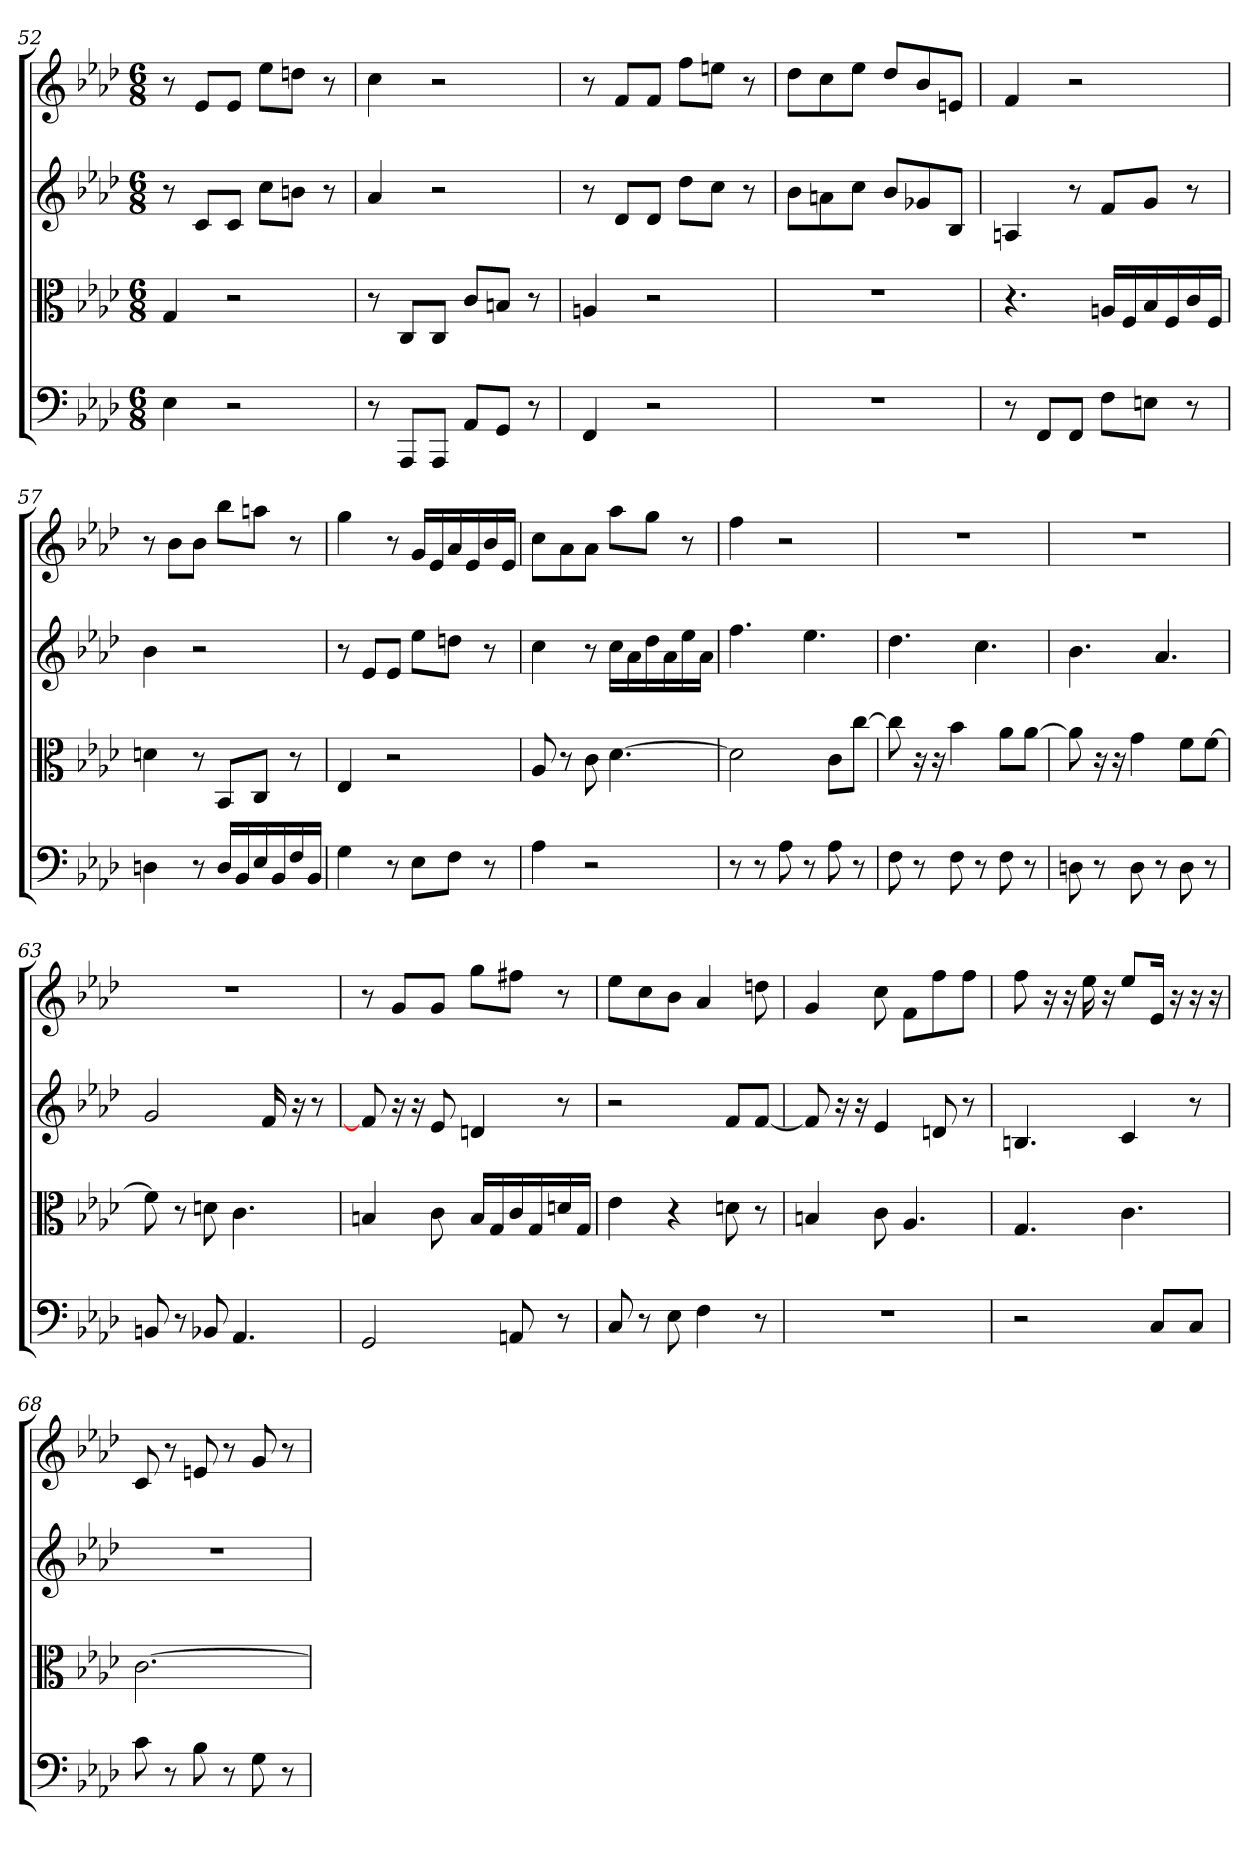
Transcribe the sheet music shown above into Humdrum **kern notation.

**kern	**kern	**kern	**kern
*part4	*part3	*part2	*part1
*staff4	*staff3	*staff2	*staff1
*clefF4	*clefC3	*clefG2	*clefG2
*k[b-e-a-d-]	*k[b-e-a-d-]	*k[b-e-a-d-]	*k[b-e-a-d-]
*A-:	*A-:	*A-:	*A-:
*M6/8	*M6/8	*M6/8	*M6/8
=52	=52	=52	=52
4E-	4G	8r	8r
.	.	8c/L	8e-/L
2r	2r	8c/J	8e-/J
.	.	8cc\L	8ee-\L
.	.	8bn\J	8ddn\J
.	.	8r	8r
=53	=53	=53	=53
8r	8r	4a-	4cc
8AAA-/L	8C/L	.	.
8AAA-/J	8C/J	2r	2r
8AA-/L	8c/L	.	.
8GG/J	8Bn/J	.	.
8r	8r	.	.
=54	=54	=54	=54
4FF	4An	8r	8r
.	.	8d-/L	8f/L
2r	2r	8d-/J	8f/J
.	.	8dd-\L	8ff\L
.	.	8cc\J	8een\J
.	.	8r	8r
=55	=55	=55	=55
2.r	2.r	8b-\L	8dd-\L
.	.	8an\	8cc\
.	.	8cc\J	8ee-\J
.	.	8b-/L	8dd-/L
.	.	8g-X/	8b-/
.	.	8B-/J	8en/J
=56	=56	=56	=56
8r	4.r	4An	4f
8FF/L	.	.	.
8FF/J	.	8r	2r
8F\L	16An/LL	8f/L	.
.	16F/	.	.
8En\J	16B-/	8g/J	.
.	16F/	.	.
8r	16c/	8r	.
.	16F/JJ	.	.
=57	=57	=57	=57
4Dn	4dn	4b-	8r
.	.	.	8b-\L
8r	8r	2r	8b-\J
16D/LL	8BB-/L	.	8bb-\L
16BB-/	.	.	.
16E-/	8C/J	.	8aan\J
16BB-/	.	.	.
16F/	8r	.	8r
16BB-/JJ	.	.	.
=58	=58	=58	=58
4G	4E-	8r	4gg
.	.	8e-/L	.
8r	2r	8e-/J	8r
8E-\L	.	8ee-\L	16g/LL
.	.	.	16e-/
8F\J	.	8ddn\J	16a-/
.	.	.	16e-/
8r	.	8r	16b-/
.	.	.	16e-/JJ
=59	=59	=59	=59
4A-	8A-	4cc	8cc\L
.	8r	.	8a-\
2r	8c	8r	8a-\J
.	[4.d-	16cc\LL	8aa-\L
.	.	16a-\	.
.	.	16dd-\	8gg\J
.	.	16a-\	.
.	.	16ee-\	8r
.	.	16a-\JJ	.
=60	=60	=60	=60
8r	2d-]	4.ff	4ff
8r	.	.	.
8A-	.	.	2r
8r	.	4.ee-	.
8A-	8c\L	.	.
8r	[8cc\J	.	.
=61	=61	=61	=61
8F	8cc]	4.dd-	2.r
8r	16r	.	.
.	16r	.	.
8F	4b-	.	.
8r	.	4.cc	.
8F	8a-\L	.	.
8r	[8a-\J	.	.
=62	=62	=62	=62
8Dn	8a-]	4.b-	2.r
8r	16r	.	.
.	16r	.	.
8D	4g	.	.
8r	.	4.a-	.
8D	8f\L	.	.
8r	[8f\J	.	.
=63	=63	=63	=63
8BBn	8f]	2g	2.r
8r	8r	.	.
8BB-X	8dn	.	.
4.AA-	4.c	.	.
.	.	16f	.
.	.	16r	.
.	.	8r	.
=64	=64	=64	=64
2GG	4Bn	8f]	8r
.	.	16r	8g/L
.	.	16r	.
.	8c	8e-	8g/J
.	16B/LL	4dn	8gg\L
.	16G/	.	.
8AAn	16c/	.	8ff#X\J
.	16G/	.	.
8r	16dn/	8r	8r
.	16G/JJ	.	.
=65	=65	=65	=65
8C	4e-	2r	8ee-\L
8r	.	.	8cc\
8E-	4r	.	8b-\J
4F	.	.	4a-
.	8dn	8f/L	.
8r	8r	[8f/J	8ddn
=66	=66	=66	=66
2.r	4Bn	8f]	4g
.	.	16r	.
.	.	16r	.
.	8c	4e-	8cc
.	4.A-	.	8f\L
.	.	8dn	8ff\
.	.	8r	8ff\J
=67	=67	=67	=67
2r	4.G	4.Bn	8ff
.	.	.	16r
.	.	.	16r
.	.	.	16ee-
.	.	.	16r
.	4.c	4c	8ee-/L
8C/L	.	.	16e-/Jk
.	.	.	16r
8C/J	.	8r	16r
.	.	.	16r
=68	=68	=68	=68
8c	[2.c	2.r	8c
8r	.	.	8r
8B-	.	.	8en
8r	.	.	8r
8G	.	.	8g
8r	.	.	8r
=	=	=	=
*-	*-	*-	*-
